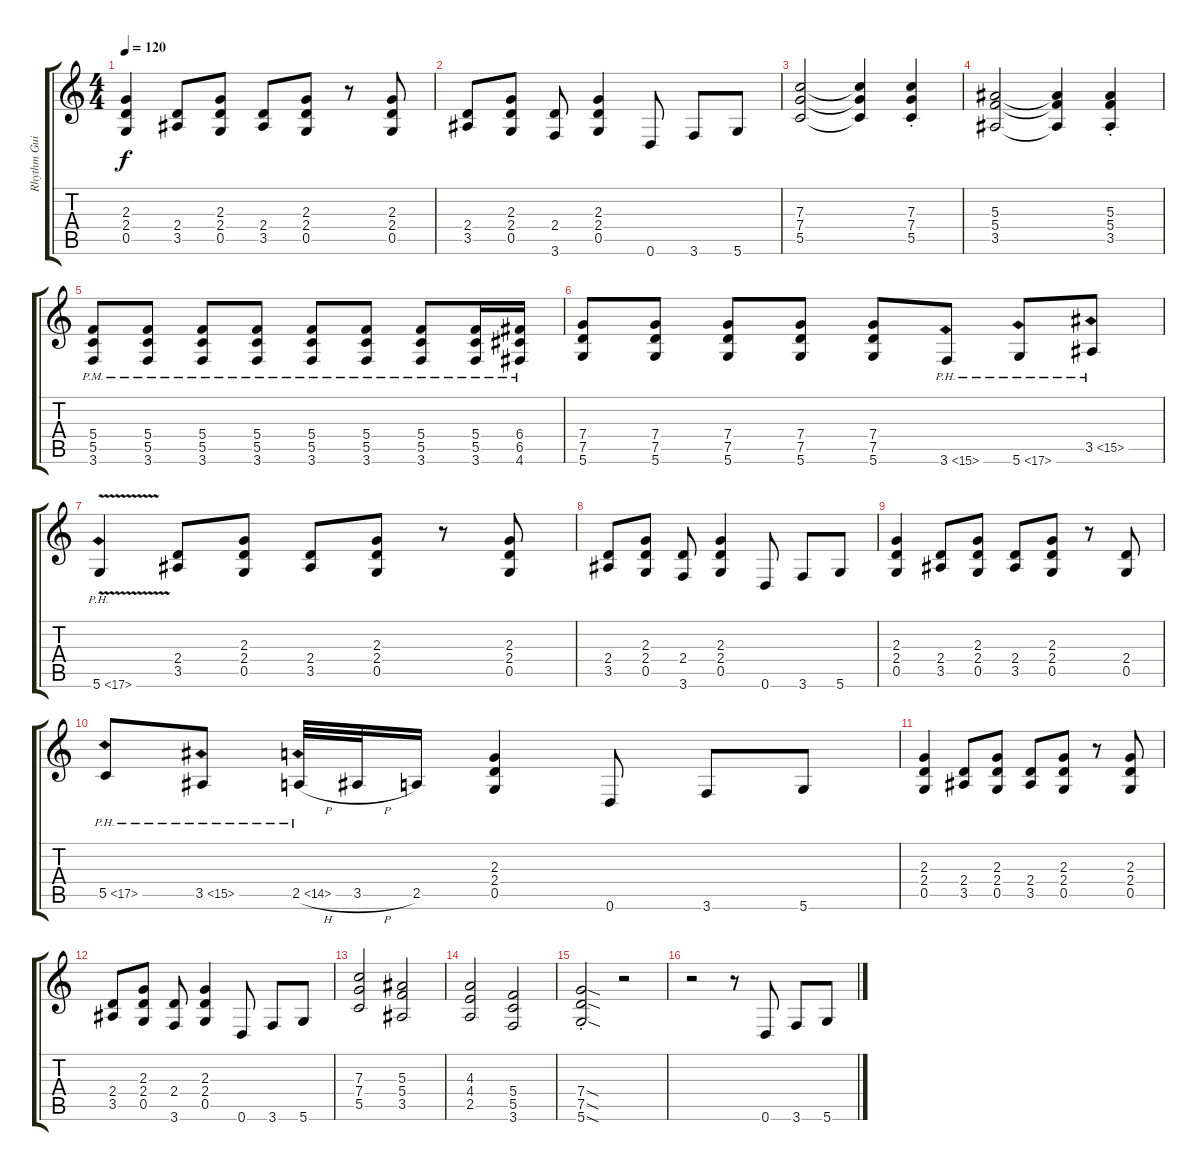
\track ("Rhythm Guitar Left" "Rhythm Gui") {instrument distortionguitar}
\staff {score tabs}
\tuning (D4 A3 F3 C3 G2 D2) {hide}
\ts (4 4)
\tempo 120
\clef g2
\ks c
(2.3 2.4 0.5).4{dy f} (2.4 3.5).8 (2.3 2.4 0.5).8 (2.4 3.5).8 (2.3 2.4 0.5).8 r.8 (2.3 2.4 0.5).8 |
(2.4 3.5).8 (2.3 2.4 0.5).8 (2.4 3.6).8 (2.3 2.4 0.5).4 0.6.8 3.6.8 5.6.8 |
(7.3 7.4 5.5).2 (7.3{t} 7.4{t} 5.5{t}).4 (7.3{st} 7.4{st} 5.5{st}).4 |
(5.3 5.4 3.5).2 (5.3{t} 5.4{t} 3.5{t}).4 (5.3{st} 5.4{st} 3.5{st}).4 |
(5.4{pm} 5.5{pm} 3.6{pm}).8 (5.4{pm} 5.5{pm} 3.6{pm}).8 (5.4{pm} 5.5{pm} 3.6{pm}).8 (5.4{pm} 5.5{pm} 3.6{pm}).8 (5.4{pm} 5.5{pm} 3.6{pm}).8 (5.4{pm} 5.5{pm} 3.6{pm}).8 (5.4{pm} 5.5{pm} 3.6{pm}).8 (5.4{pm} 5.5{pm} 3.6{pm}).16 (6.4{pm} 6.5{pm} 4.6{pm}).16 |
(7.4 7.5 5.6).8 (7.4 7.5 5.6).8 (7.4 7.5 5.6).8 (7.4 7.5 5.6).8 (7.4 7.5 5.6).8 3.6{ph 12}.8 5.6{ph 12}.8 3.5{ph 12}.8 |
5.6{ph 12 v}.4 (2.4 3.5).8 (2.3 2.4 0.5).8 (2.4 3.5).8 (2.3 2.4 0.5).8 r.8 (2.3 2.4 0.5).8 |
(2.4 3.5).8 (2.3 2.4 0.5).8 (2.4 3.6).8 (2.3 2.4 0.5).4 0.6.8 3.6.8 5.6.8 |
(2.3 2.4 0.5).4 (2.4 3.5).8 (2.3 2.4 0.5).8 (2.4 3.5).8 (2.3 2.4 0.5).8 r.8 (2.4 0.5).8 |
5.5{ph 12}.8 3.5{ph 12}.8 2.5{ph 12 h}.32 3.5{h}.32 2.5.16 (2.3 2.4 0.5).4 0.6.8 3.6.8 5.6.8 |
(2.3 2.4 0.5).4 (2.4 3.5).8 (2.3 2.4 0.5).8 (2.4 3.5).8 (2.3 2.4 0.5).8 r.8 (2.3 2.4 0.5).8 |
(2.4 3.5).8 (2.3 2.4 0.5).8 (2.4 3.6).8 (2.3 2.4 0.5).4 0.6.8 3.6.8 5.6.8 |
(7.3 7.4 5.5).2 (5.3 5.4 3.5).2 |
(4.3 4.4 2.5).2 (5.4 5.5 3.6).2 |
(7.4{sod st} 7.5{sod st} 5.6{sod st}).2 r.2 |
r.2 r.8 0.6.8 3.6.8 5.6.8
